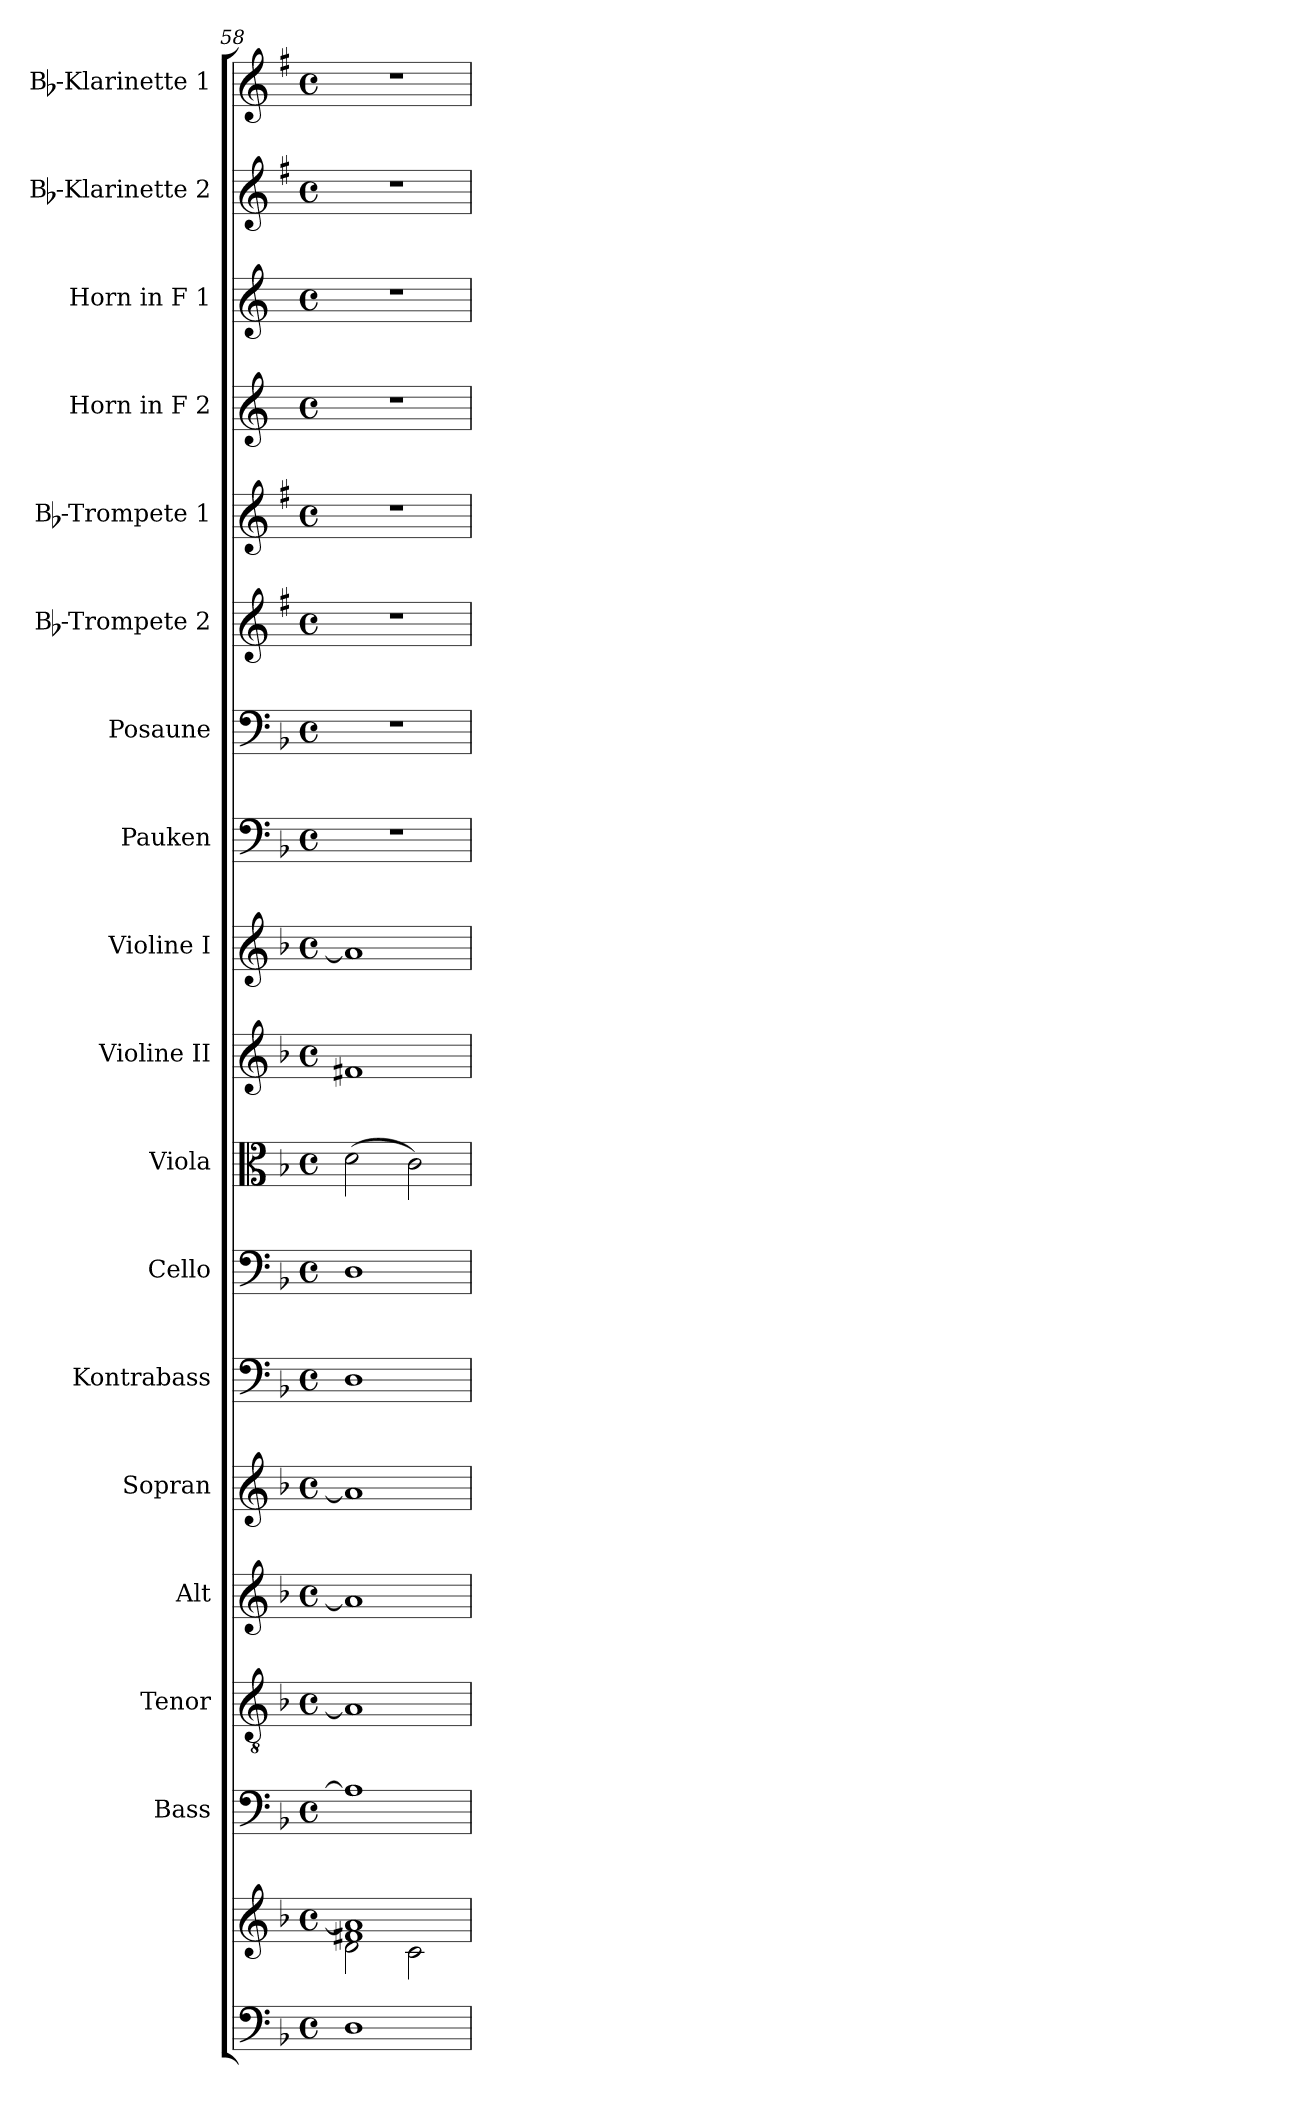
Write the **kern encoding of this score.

**kern	**kern	**kern	**kern	**kern	**kern	**kern	**kern	**kern	**kern	**kern	**kern	**kern	**kern	**kern	**kern	**kern	**kern	**kern
*part18	*part18	*part17	*part16	*part15	*part14	*part13	*part12	*part11	*part10	*part9	*part8	*part7	*part6	*part5	*part4	*part3	*part2	*part1
*staff19	*staff18	*staff17	*staff16	*staff15	*staff14	*staff13	*staff12	*staff11	*staff10	*staff9	*staff8	*staff7	*staff6	*staff5	*staff4	*staff3	*staff2	*staff1
*	*	*I"Bass	*I"Tenor	*I"Alt	*I"Sopran	*I"Kontrabass	*I"Cello	*I"Viola	*I"Violine II	*I"Violine I	*I"Pauken	*I"Posaune	*I"Bb-Trompete 2	*I"Bb-Trompete 1	*I"Horn in F 2	*I"Horn in F 1	*I"Bb-Klarinette 2	*I"Bb-Klarinette 1
*	*	*I'B.	*I'T.	*I'A.	*I'S.	*I'Kb.	*	*I'Vla.	*I'Vl. II	*I'Vl. I	*I'Pk.	*I'Pos.	*I'Bb Trp. 2	*I'Bb Trp. 1	*	*	*I'Bb Kl. 2	*I'Bb Kl. 1
*clefF4	*clefG2	*clefF4	*clefGv2	*clefG2	*clefG2	*clefF4	*clefF4	*clefC3	*clefG2	*clefG2	*clefF4	*clefF4	*clefG2	*clefG2	*clefG2	*clefG2	*clefG2	*clefG2
*	*	*	*	*	*	*ITrd7c12	*	*	*	*	*	*	*ITrd1c2	*ITrd1c2	*ITrd4c7	*ITrd4c7	*ITrd1c2	*ITrd1c2
*k[b-]	*k[b-]	*k[b-]	*k[b-]	*k[b-]	*k[b-]	*k[b-]	*k[b-]	*k[b-]	*k[b-]	*k[b-]	*k[b-]	*k[b-]	*k[b-]	*k[b-]	*k[b-]	*k[b-]	*k[b-]	*k[b-]
*F:	*F:	*F:	*F:	*F:	*F:	*F:	*F:	*F:	*F:	*F:	*F:	*F:	*F:	*F:	*F:	*F:	*F:	*F:
*M4/4	*M4/4	*M4/4	*M4/4	*M4/4	*M4/4	*M4/4	*M4/4	*M4/4	*M4/4	*M4/4	*M4/4	*M4/4	*M4/4	*M4/4	*M4/4	*M4/4	*M4/4	*M4/4
*met(c)	*met(c)	*met(c)	*met(c)	*met(c)	*met(c)	*met(c)	*met(c)	*met(c)	*met(c)	*met(c)	*met(c)	*met(c)	*met(c)	*met(c)	*met(c)	*met(c)	*met(c)	*met(c)
=58	=58	=58	=58	=58	=58	=58	=58	=58	=58	=58	=58	=58	=58	=58	=58	=58	=58	=58
*	*^	*	*	*	*	*	*	*	*	*	*	*	*	*	*	*	*	*
1D	1f#X 1a]	2d\	1A]	1A]	1a]	1a]	1DD	1D	(>2d\	1f#X	1a]	1r	1r	1r	1r	1r	1r	1r	1r
.	.	2c\	.	.	.	.	.	.	2c\)	.	.	.	.	.	.	.	.	.	.
*	*v	*v	*	*	*	*	*	*	*	*	*	*	*	*	*	*	*	*	*
=	=	=	=	=	=	=	=	=	=	=	=	=	=	=	=	=	=	=
*-	*-	*-	*-	*-	*-	*-	*-	*-	*-	*-	*-	*-	*-	*-	*-	*-	*-	*-
